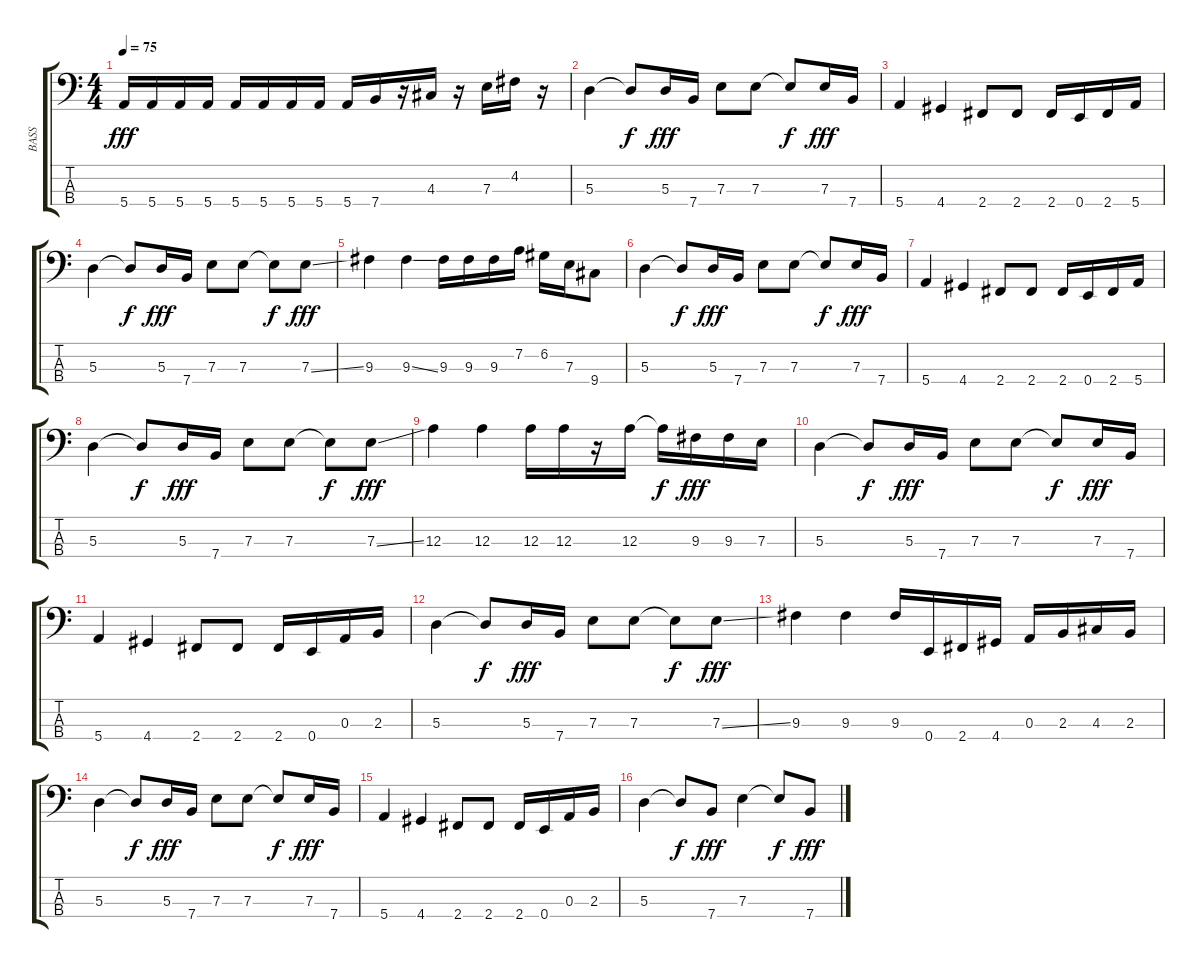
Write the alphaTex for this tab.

\track ("BASS" "BASS") {instrument electricbasspick}
\staff {score tabs}
\tuning (G2 D2 A1 E1) {hide}
\ts (4 4)
\tempo 75
\clef f4
\ks c
5.4.16{dy fff} 5.4.16 5.4.16 5.4.16 5.4.16 5.4.16 5.4.16 5.4.16 5.4.16 7.4.16 r.16 4.3.16 r.16 7.3.16 4.2.16 r.16 |
5.3.4 5.3{t}.8{dy f} 5.3.16{dy fff} 7.4.16 7.3.8 7.3.8 7.3{t}.8{dy f} 7.3.16{dy fff} 7.4.16 |
5.4.4 4.4.4 2.4.8 2.4.8 2.4.16 0.4.16 2.4.16 5.4.16 |
5.3.4 5.3{t}.8{dy f} 5.3.16{dy fff} 7.4.16 7.3.8 7.3.8 7.3{t}.8{dy f} 7.3{ss}.8{dy fff} |
9.3.4 9.3{ss}.4 9.3.16 9.3.16 9.3.16 7.2.16 6.2.16 7.3.16 9.4.8 |
5.3.4 5.3{t}.8{dy f} 5.3.16{dy fff} 7.4.16 7.3.8 7.3.8 7.3{t}.8{dy f} 7.3.16{dy fff} 7.4.16 |
5.4.4 4.4.4 2.4.8 2.4.8 2.4.16 0.4.16 2.4.16 5.4.16 |
5.3.4 5.3{t}.8{dy f} 5.3.16{dy fff} 7.4.16 7.3.8 7.3.8 7.3{t}.8{dy f} 7.3{ss}.8{dy fff} |
12.3.4 12.3.4 12.3.16 12.3.16 r.16 12.3.16 12.3{t}.16{dy f} 9.3.16{dy fff} 9.3.16 7.3.16 |
5.3.4 5.3{t}.8{dy f} 5.3.16{dy fff} 7.4.16 7.3.8 7.3.8 7.3{t}.8{dy f} 7.3.16{dy fff} 7.4.16 |
5.4.4 4.4.4 2.4.8 2.4.8 2.4.16 0.4.16 0.3.16 2.3.16 |
5.3.4{volume 15} 5.3{t}.8{dy f volume 14} 5.3.16{dy fff} 7.4.16 7.3.8{volume 13} 7.3.8 7.3{t}.8{dy f volume 12} 7.3{ss}.8{dy fff} |
9.3.4{volume 11} 9.3.4{volume 10} 9.3.16{volume 9} 0.4.16 2.4.16 4.4.16 0.3.16{volume 8} 2.3.16 4.3.16 2.3.16 |
5.3.4{volume 7} 5.3{t}.8{dy f volume 6} 5.3.16{dy fff} 7.4.16 7.3.8{volume 5} 7.3.8 7.3{t}.8{dy f volume 4} 7.3.16{dy fff} 7.4.16 |
5.4.4{volume 3} 4.4.4{volume 2} 2.4.8{volume 1} 2.4.8 2.4.16{volume 0} 0.4.16 0.3.16 2.3.16 |
5.3.4 5.3{t}.8{dy f} 7.4.8{dy fff} 7.3.4 7.3{t}.8{dy f} 7.4.8{dy fff}
